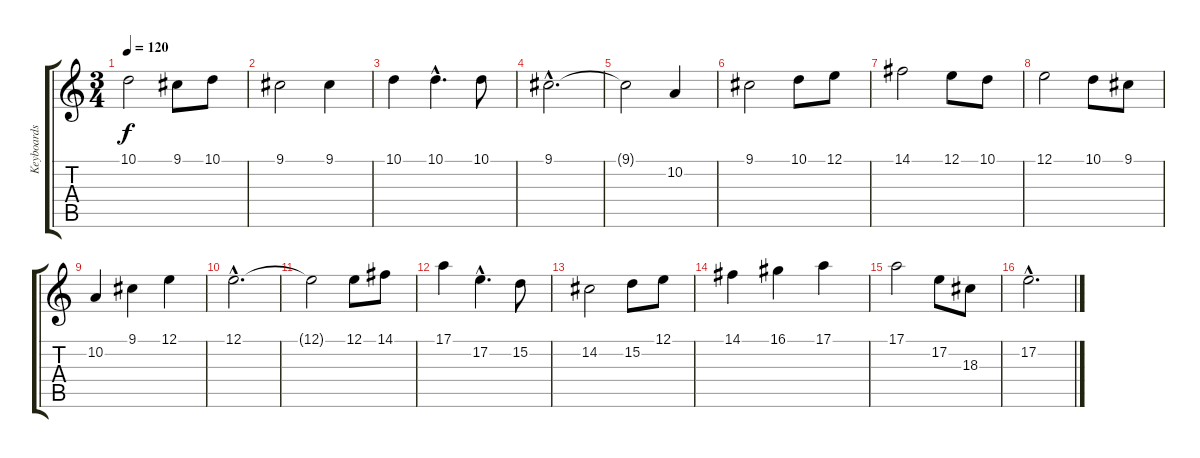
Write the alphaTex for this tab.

\track ("Keyboards" "Keyboards") {instrument pad1newage}
\staff {score tabs}
\tuning (E4 B3 G3 D3 A2 E2) {hide}
\ts (3 4)
\tempo 120
\clef g2
\ks c
10.1.2{dy f} 9.1.8 10.1.8 |
9.1.2 9.1.4 |
10.1.4 10.1{hac}.4{d} 10.1.8 |
9.1{hac}.2{d} |
9.1{t}.2 10.2.4 |
9.1.2 10.1.8 12.1.8 |
14.1.2 12.1.8 10.1.8 |
12.1.2 10.1.8 9.1.8 |
10.2.4 9.1.4 12.1.4 |
12.1{hac}.2{d} |
12.1{t}.2 12.1.8 14.1.8 |
17.1.4 17.2{hac}.4{d} 15.2.8 |
14.2.2 15.2.8 12.1.8 |
14.1.4 16.1.4 17.1.4 |
17.1.2 17.2.8 18.3.8 |
17.2{hac}.2{d}
